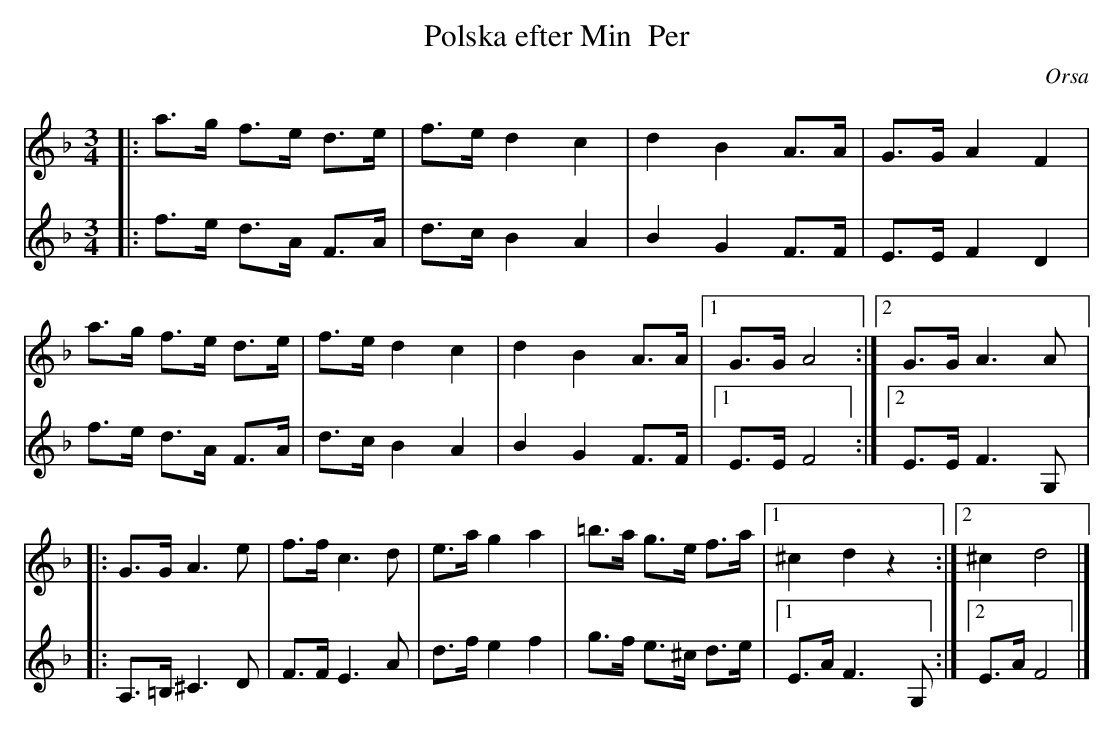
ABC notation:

X:1
T: Polska efter Min  Per
O: Orsa
M: 3/4
L: 1/8
K: Dm
V:1
|:a>g f>e d>e | f>e d2 c2 | d2 B2 A>A | G>G A2 F2 |
a>g f>e d>e | f>e d2 c2 | d2 B2 A>A |1 G>G A4 :|2 G>G A3 A |:
V:2
|:f>e d>A F>A | d>c B2 A2 | B2 G2 F>F | E>E F2 D2 |
f>e d>A F>A | d>c B2 A2 | B2 G2 F>F |1 E>E F4 :|2 E>E F3 G, |:
V:1
G>G A3 e | f>f c3 d | e>a g2 a2 | =b>a g>e f>a |1 ^c2 d2 z2 :|2 ^c2 d4 |]
V:2
A,>=B,^C3 D | F>F E3 A | d>f e2 f2 | g>f e>^c d>e |1 E>A F3 G, :|2 E>A F4|]
